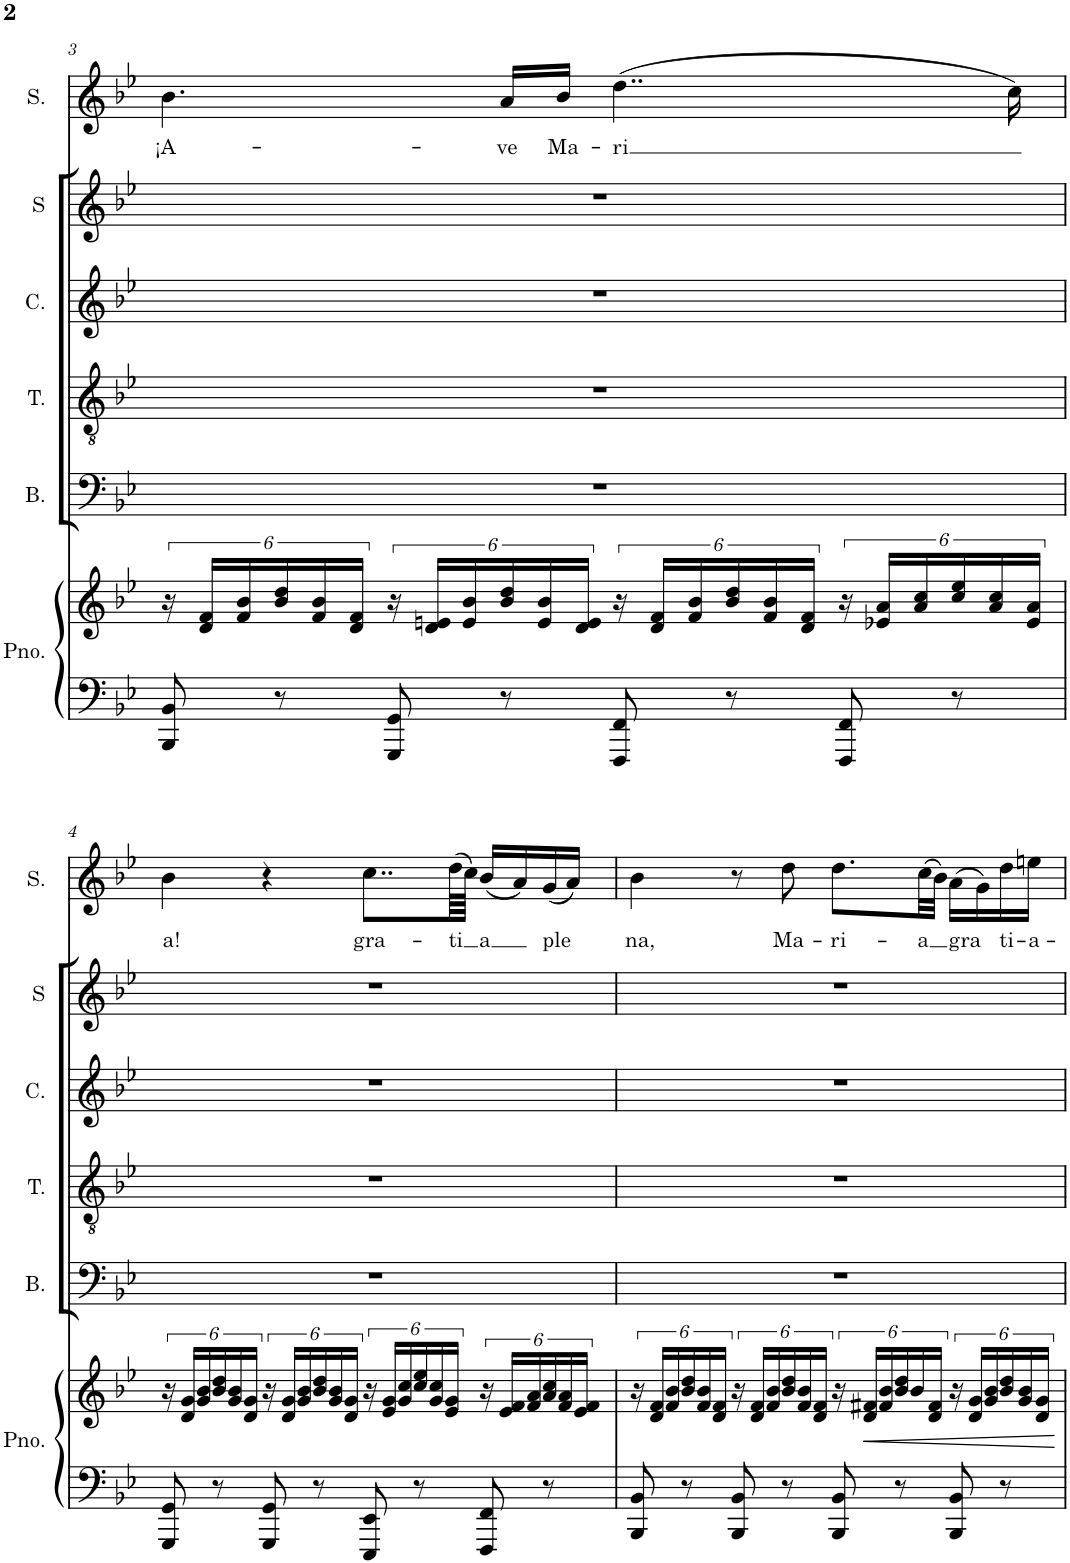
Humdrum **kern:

**kern	**kern	**dynam	**kern	**kern	**kern	**kern	**kern	**text
*part6	*part6	*part6	*part5	*part4	*part3	*part2	*part1	*part1
*staff7	*staff6	*staff6/7	*staff5	*staff4	*staff3	*staff2	*staff1	*staff1
*I"Piano	*	*	*I"Bajo	*I"Tenor	*I"Contralto	*I"Soprano	*I"Solista	*
*I'Pno.	*	*	*I'B.	*I'T.	*I'C.	*I'S	*I'S.	*
!!LO:PB:g=z
*clefF4	*clefG2	*	*clefF4	*clefGv2	*clefG2	*clefG2	*clefG2	*
*k[b-e-]	*k[b-e-]	*	*k[b-e-]	*k[b-e-]	*k[b-e-]	*k[b-e-]	*k[b-e-]	*
*M4/4	*M4/4	*	*M4/4	*M4/4	*M4/4	*M4/4	*M4/4	*
*met(c)	*met(c)	*	*met(c)	*met(c)	*met(c)	*met(c)	*met(c)	*
=3	=3	=3	=3	=3	=3	=3	=3	=3
!	!	!	!	!	!	!	!	!LO:LY:b
8BBB-/ 8BB-/	24r	.	1r	1r	1r	1r	4.b-\	¡A-
.	24d/ 24f/LL	.	.	.	.	.	.	.
.	24f/ 24b-/	.	.	.	.	.	.	.
8r	24b-/ 24dd/	.	.	.	.	.	.	.
.	24f/ 24b-/	.	.	.	.	.	.	.
.	24d/ 24f/JJ	.	.	.	.	.	.	.
8GGG/ 8GG/	24r	.	.	.	.	.	.	.
.	24d/ 24en/LL	.	.	.	.	.	.	.
.	24e/ 24b-/	.	.	.	.	.	.	.
!	!	!	!	!	!	!	!	!LO:LY:b
8r	24b-/ 24dd/	.	.	.	.	.	16a/LL	-ve
.	24e/ 24b-/	.	.	.	.	.	.	.
!	!	!	!	!	!	!	!	!LO:LY:b
.	.	.	.	.	.	.	16b-/JJ	Ma-
.	24d/ 24e/JJ	.	.	.	.	.	.	.
!	!	!	!	!	!	!	!	!LO:LY:b
8FFF/ 8FF/	24r	.	.	.	.	.	(4..dd\	-ri
.	24d/ 24f/LL	.	.	.	.	.	.	.
.	24f/ 24b-/	.	.	.	.	.	.	.
8r	24b-/ 24dd/	.	.	.	.	.	.	.
.	24f/ 24b-/	.	.	.	.	.	.	.
.	24d/ 24f/JJ	.	.	.	.	.	.	.
8FFF/ 8FF/	24r	.	.	.	.	.	.	.
.	24e-X/ 24a/LL	.	.	.	.	.	.	.
.	24a/ 24cc/	.	.	.	.	.	.	.
8r	24cc/ 24ee-/	.	.	.	.	.	.	.
.	24a/ 24cc/	.	.	.	.	.	.	.
.	.	.	.	.	.	.	16cc\)	.
.	24e-/ 24a/JJ	.	.	.	.	.	.	.
!!LO:LB:g=z
=4	=4	=4	=4	=4	=4	=4	=4	=4
!	!	!	!	!	!	!	!	!LO:LY:b
8GGG/ 8GG/	24r	.	1r	1r	1r	1r	4b-\	a!
.	24d/ 24g/LL	.	.	.	.	.	.	.
.	24g/ 24b-/	.	.	.	.	.	.	.
8r	24b-/ 24dd/	.	.	.	.	.	.	.
.	24g/ 24b-/	.	.	.	.	.	.	.
.	24d/ 24g/JJ	.	.	.	.	.	.	.
8GGG/ 8GG/	24r	.	.	.	.	.	4r	.
.	24d/ 24g/LL	.	.	.	.	.	.	.
.	24g/ 24b-/	.	.	.	.	.	.	.
8r	24b-/ 24dd/	.	.	.	.	.	.	.
.	24g/ 24b-/	.	.	.	.	.	.	.
.	24d/ 24g/JJ	.	.	.	.	.	.	.
!	!	!	!	!	!	!	!	!LO:LY:b
8EEE-/ 8EE-/	24r	.	.	.	.	.	8..cc\L	gra-
.	24e-/ 24g/LL	.	.	.	.	.	.	.
.	24g/ 24cc/	.	.	.	.	.	.	.
8r	24cc/ 24ee-/	.	.	.	.	.	.	.
.	24g/ 24cc/	.	.	.	.	.	.	.
.	24e-/ 24g/JJ	.	.	.	.	.	.	.
!	!	!	!	!	!	!	!	!LO:LY:b
.	.	.	.	.	.	.	(64dd\LLL	-ti
.	.	.	.	.	.	.	64cc\JJJJ)	.
!	!	!	!	!	!	!	!	!LO:LY:b
8FFF/ 8FF/	24r	.	.	.	.	.	(16b-/LL	a
.	24e-/ 24f/LL	.	.	.	.	.	.	.
.	.	.	.	.	.	.	16a/)	.
.	24f/ 24a/	.	.	.	.	.	.	.
!	!	!	!	!	!	!	!	!LO:LY:b
8r	24a/ 24cc/	.	.	.	.	.	(16g/	-ple
.	24f/ 24a/	.	.	.	.	.	.	.
.	.	.	.	.	.	.	16a/JJ)	.
.	24e-/ 24f/JJ	.	.	.	.	.	.	.
=5	=5	=5	=5	=5	=5	=5	=5	=5
!	!	!	!	!	!	!	!	!LO:LY:b
8BBB-/ 8BB-/	24r	.	1r	1r	1r	1r	4b-\	na,
.	24d/ 24f/LL	.	.	.	.	.	.	.
.	24f/ 24b-/	.	.	.	.	.	.	.
8r	24b-/ 24dd/	.	.	.	.	.	.	.
.	24f/ 24b-/	.	.	.	.	.	.	.
.	24d/ 24f/JJ	.	.	.	.	.	.	.
8BBB-/ 8BB-/	24r	.	.	.	.	.	8r	.
.	24d/ 24f/LL	.	.	.	.	.	.	.
.	24f/ 24b-/	.	.	.	.	.	.	.
!	!	!	!	!	!	!	!	!LO:LY:b
8r	24b-/ 24dd/	.	.	.	.	.	8dd\	Ma-
.	24f/ 24b-/	.	.	.	.	.	.	.
.	24d/ 24f/JJ	.	.	.	.	.	.	.
!	!	!	!	!	!	!	!	!LO:LY:b
8BBB-/ 8BB-/	24r	.	.	.	.	.	8.dd\L	-ri-
!	!	!LO:HP:b	!	!	!	!	!	!
.	24d/ 24f#X/LL	<	.	.	.	.	.	.
.	24f#/ 24b-/	.	.	.	.	.	.	.
8r	24b-/ 24dd/	.	.	.	.	.	.	.
.	24b-/	.	.	.	.	.	.	.
!	!	!	!	!	!	!	!	!LO:LY:b
.	.	.	.	.	.	.	(32cc\LL	-a
.	24d/ 24f#/JJ	.	.	.	.	.	.	.
.	.	.	.	.	.	.	32b-\JJJ)	.
!	!	!	!	!	!	!	!	!LO:LY:b
8BBB-/ 8BB-/	24r	.	.	.	.	.	(16a\LL	-gra
.	24d/ 24g/LL	.	.	.	.	.	.	.
.	.	.	.	.	.	.	16g\)	.
.	24g/ 24b-/	.	.	.	.	.	.	.
!	!	!	!	!	!	!	!	!LO:LY:b
8r	24b-/ 24dd/	.	.	.	.	.	16dd\	ti-
.	24g/ 24b-/	.	.	.	.	.	.	.
!	!	!	!	!	!	!	!	!LO:LY:b
.	.	.	.	.	.	.	16een\JJ	-a-
.	24d/ 24g/JJ	.	.	.	.	.	.	.
.	.	[	.	.	.	.	.	.
=	=	=	=	=	=	=	=	=
*-	*-	*-	*-	*-	*-	*-	*-	*-
